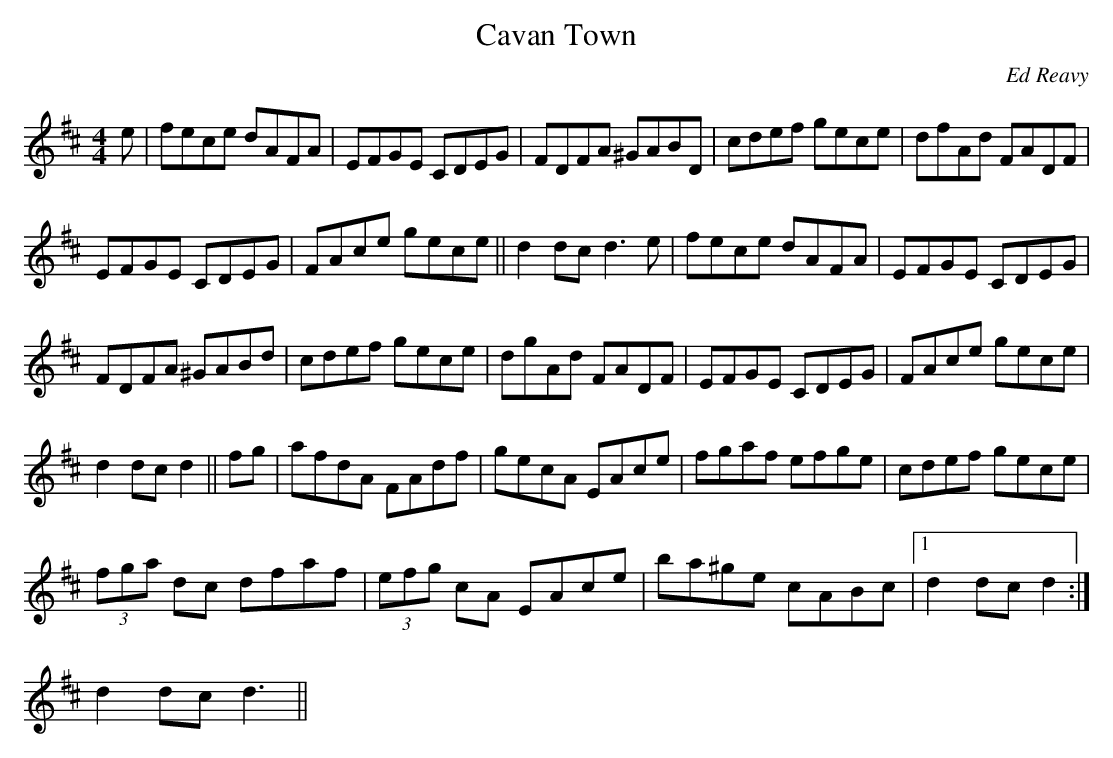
X:1
T:Cavan Town
C:Ed Reavy
M:4/4
L:1/8
K:D
e|fece dAFA|EFGE CDEG|FDFA ^GABD|cdef gece|dfAd FADF|
EFGE CDEG|FAce gece||d2 dc d3 e|fece dAFA|EFGE CDEG|
FDFA ^GABd|cdef gece|dgAd FADF|EFGE CDEG|FAce gece|
d2 dc d2||fg|afdA FAdf|gecA EAce|fgaf efge|cdef gece|
(3fga dc dfaf|(3efg cA EAce|ba^ge cABc|1d2 dc d2:|
2d2 dc d3||
